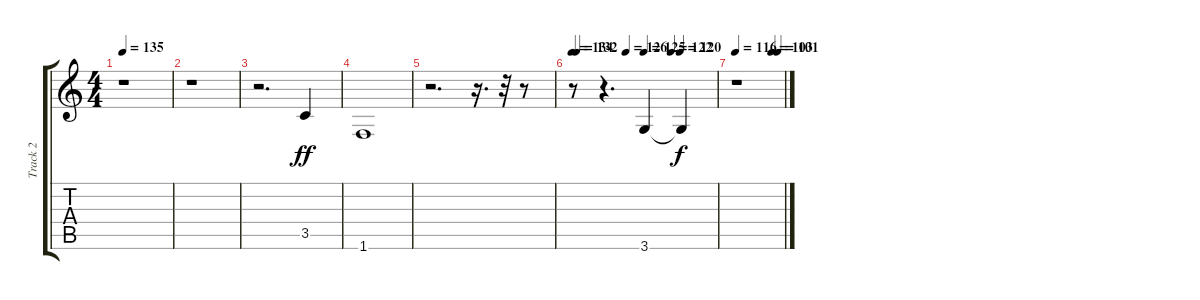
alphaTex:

\track ("Track 2" "Track 2") {instrument fretlessbass}
\staff {score tabs}
\tuning (E4 B3 G3 D3 A2 E2) {hide}
\ts (4 4)
\tempo 135
\clef g2
\ks c
r.1{dy f} |
r.1 |
r.2{d} 3.5.4{dy ff} |
1.6.1 |
r.2{d} r.16{d} r.32 r.8 |
\tempo 134
\tempo (132 0.03125)
\tempo (126 0.375)
\tempo (125 0.5)
\tempo (122 0.6875)
\tempo (120 0.75)
r.8 r.4{d} 3.6.4 3.6{t}.4{dy f} |
\tempo 116
\tempo (103 0.75)
\tempo (101 0.875)
r.1
